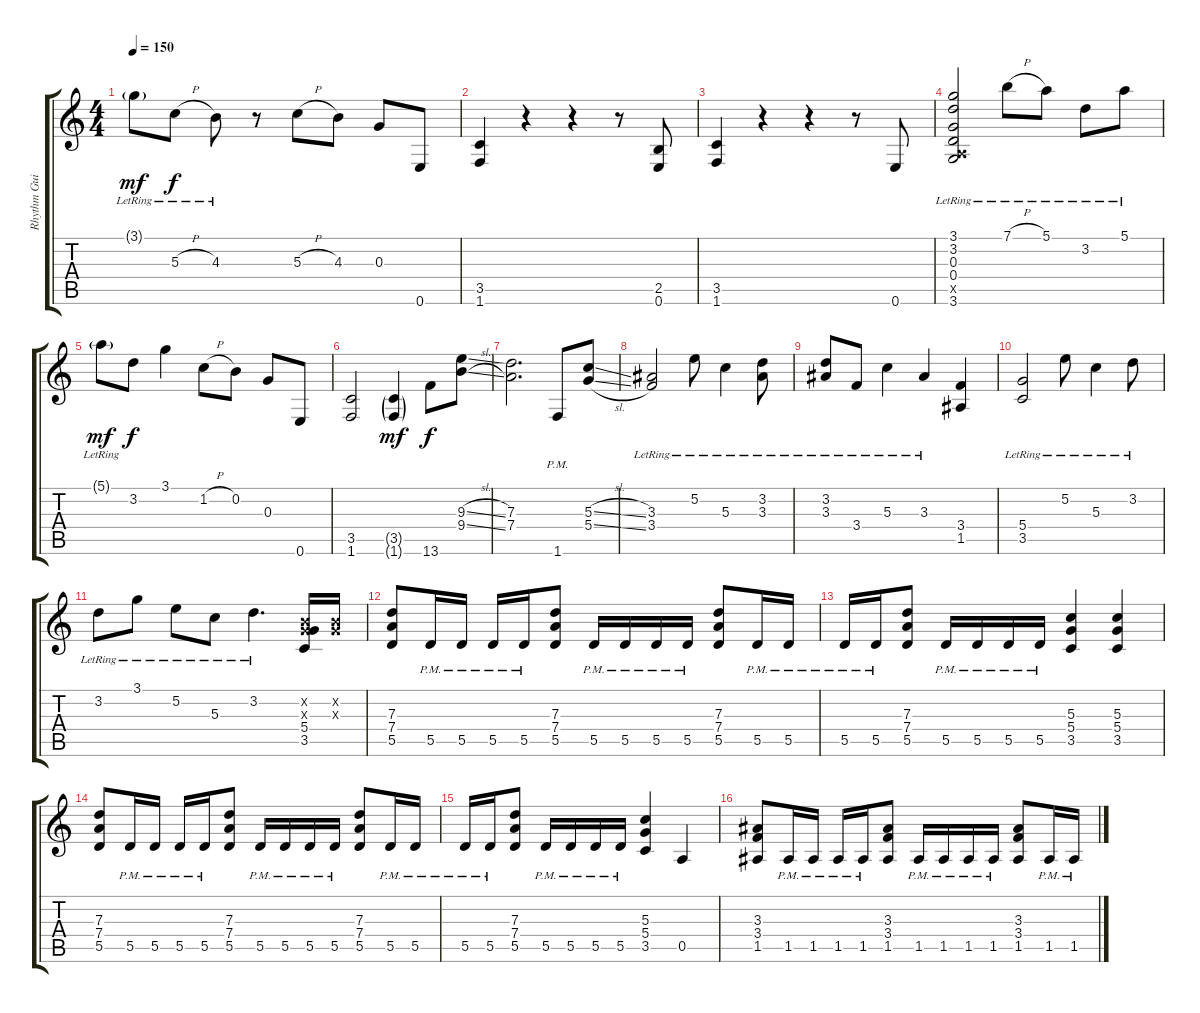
\track ("Rhythm Guitar" "Rhythm Gui") {instrument distortionguitar}
\staff {score tabs}
\tuning (E4 B3 G3 D3 A2 E2) {hide}
\ts (4 4)
\tempo 150
\clef g2
\ks c
3.1{g lr}.8{dy mf} 5.3{h lr}.8{dy f} 4.3{lr}.8 r.8 5.3{h}.8 4.3.8 0.3.8 0.6.8 |
(3.5 1.6).4 r.4 r.4 r.8 (2.5 0.6).8 |
(3.5 1.6).4 r.4 r.4 r.8 0.6.8 |
(3.1{lr} 3.2{lr} 0.3{lr} 0.4{lr} 0.5{x} 3.6{lr}).2 7.1{h lr}.8 5.1{lr}.8 3.2{lr}.8 5.1{lr}.8 |
5.1{g lr}.8{dy mf} 3.2.8{dy f} 3.1.4 1.2{h}.8 0.2.8 0.3.8 0.6.8 |
(3.5 1.6).2 (3.5{g} 1.6{g}).4{dy mf} 13.6.8{dy f} (9.3{sl} 9.4{sl}).8 |
(7.3 7.4).2{d} 1.6{pm}.8 (5.3{sl} 5.4{sl}).8 |
(3.3{lr} 3.4{lr}).2 5.2{lr}.8 5.3{lr}.4 (3.2{lr} 3.3{lr}).8 |
(3.2{lr} 3.3{lr}).8 3.4{lr}.8 5.3{lr}.4 3.3{lr}.4 (3.4 1.5).4 |
(5.4{lr} 3.5{lr}).2 5.2{lr}.8 5.3{lr}.4 3.2{lr}.8 |
3.2{lr}.8 3.1{lr}.8 5.2{lr}.8 5.3{lr}.8 3.2{lr}.4{d} (0.2{x} 0.3{x} 5.4 3.5).16 (0.2{x} 0.3{x}).16 |
(7.3 7.4 5.5).8 5.5{pm}.16 5.5{pm}.16 5.5{pm}.16 5.5{pm}.16 (7.3 7.4 5.5).8 5.5{pm}.16 5.5{pm}.16 5.5{pm}.16 5.5{pm}.16 (7.3 7.4 5.5).8 5.5{pm}.16 5.5{pm}.16 |
5.5{pm}.16 5.5{pm}.16 (7.3 7.4 5.5).8 5.5{pm}.16 5.5{pm}.16 5.5{pm}.16 5.5{pm}.16 (5.3 5.4 3.5).4 (5.3 5.4 3.5).4 |
(7.3 7.4 5.5).8 5.5{pm}.16 5.5{pm}.16 5.5{pm}.16 5.5{pm}.16 (7.3 7.4 5.5).8 5.5{pm}.16 5.5{pm}.16 5.5{pm}.16 5.5{pm}.16 (7.3 7.4 5.5).8 5.5{pm}.16 5.5{pm}.16 |
5.5{pm}.16 5.5{pm}.16 (7.3 7.4 5.5).8 5.5{pm}.16 5.5{pm}.16 5.5{pm}.16 5.5{pm}.16 (5.3 5.4 3.5).4 0.5.4 |
(3.3 3.4 1.5).8 1.5{pm}.16 1.5{pm}.16 1.5{pm}.16 1.5{pm}.16 (3.3 3.4 1.5).8 1.5{pm}.16 1.5{pm}.16 1.5{pm}.16 1.5{pm}.16 (3.3 3.4 1.5).8 1.5{pm}.16 1.5{pm}.16
